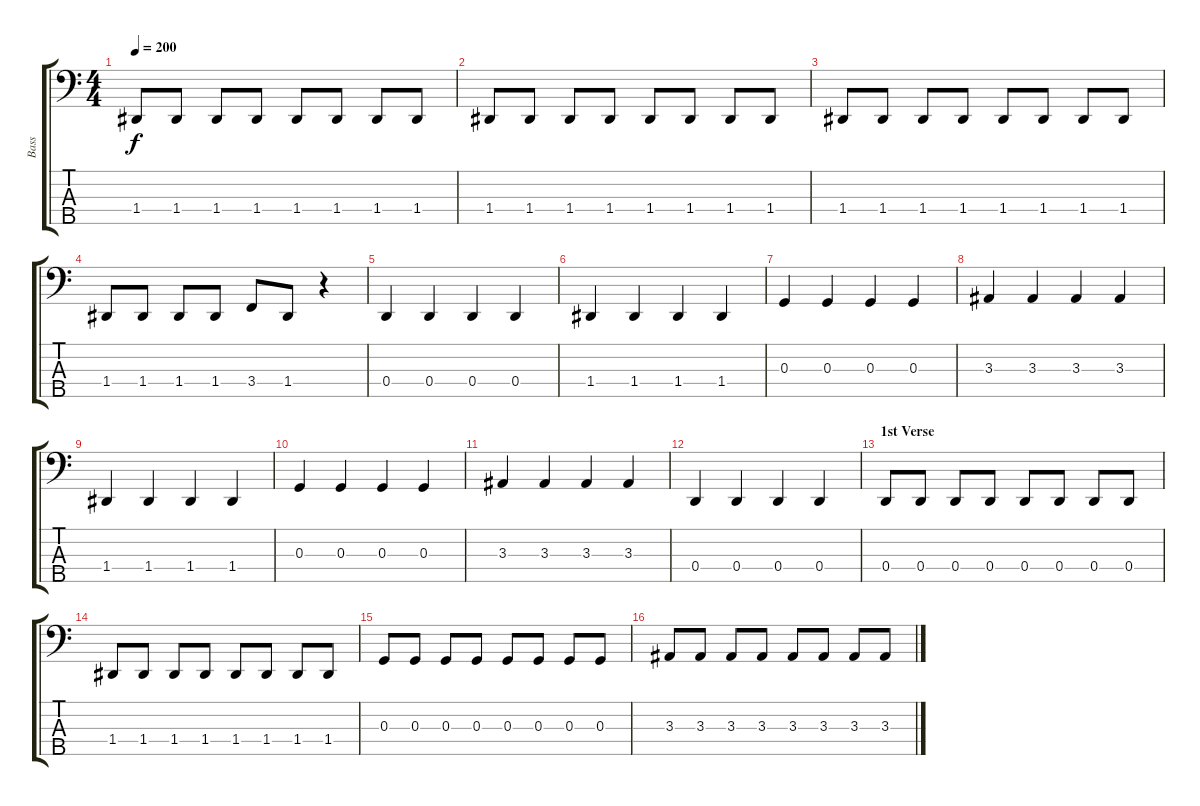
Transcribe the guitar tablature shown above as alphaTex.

\track ("Bass" "Bass") {instrument electricbasspick}
\staff {score tabs}
\tuning (F2 C2 G1 D1 A0) {hide}
\ts (4 4)
\tempo 200
\clef f4
\ks c
1.4.8{dy f} 1.4.8 1.4.8 1.4.8 1.4.8 1.4.8 1.4.8 1.4.8 |
1.4.8 1.4.8 1.4.8 1.4.8 1.4.8 1.4.8 1.4.8 1.4.8 |
1.4.8 1.4.8 1.4.8 1.4.8 1.4.8 1.4.8 1.4.8 1.4.8 |
1.4.8 1.4.8 1.4.8 1.4.8 3.4.8 1.4.8 r.4 |
0.4.4 0.4.4 0.4.4 0.4.4 |
1.4.4 1.4.4 1.4.4 1.4.4 |
0.3.4 0.3.4 0.3.4 0.3.4 |
3.3.4 3.3.4 3.3.4 3.3.4 |
1.4.4 1.4.4 1.4.4 1.4.4 |
0.3.4 0.3.4 0.3.4 0.3.4 |
3.3.4 3.3.4 3.3.4 3.3.4 |
0.4.4 0.4.4 0.4.4 0.4.4 |
\section ("" "1st Verse")
0.4.8 0.4.8 0.4.8 0.4.8 0.4.8 0.4.8 0.4.8 0.4.8 |
1.4.8 1.4.8 1.4.8 1.4.8 1.4.8 1.4.8 1.4.8 1.4.8 |
0.3.8 0.3.8 0.3.8 0.3.8 0.3.8 0.3.8 0.3.8 0.3.8 |
3.3.8 3.3.8 3.3.8 3.3.8 3.3.8 3.3.8 3.3.8 3.3.8
